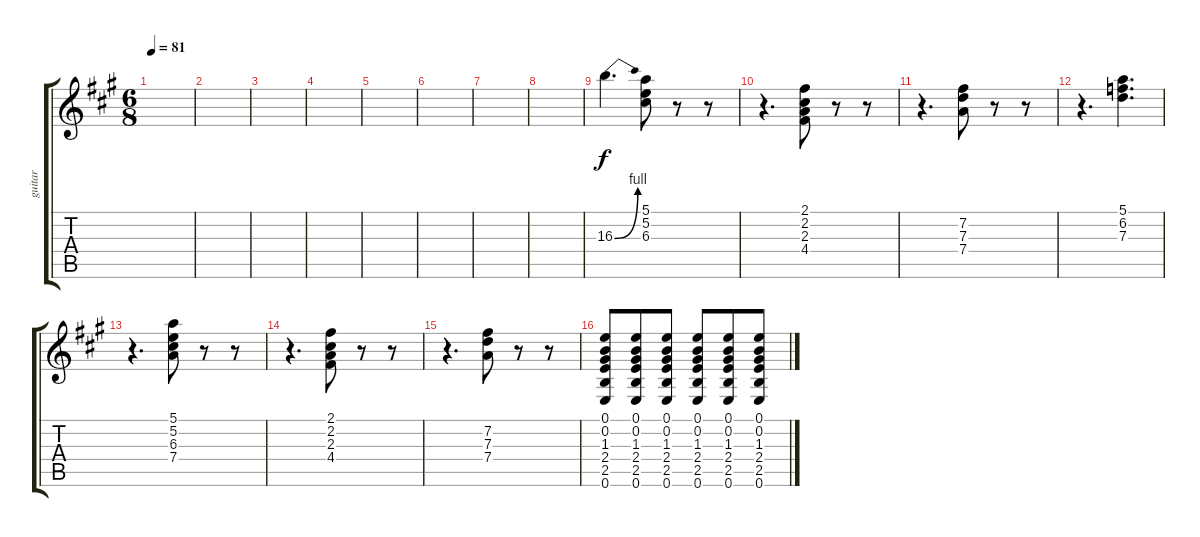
\track ("guitar" "guitar") {instrument electricguitarclean}
\staff {score tabs}
\tuning (E4 B3 G3 D3 A2 E2) {hide}
\ts (6 8)
\tempo 81
\clef g2
\ks a
|
|
|
|
|
|
|
|
16.3{be (bend 0 0 60 4)}.4{d} (5.1 5.2 6.3).8 r.8 r.8 |
r.4{d} (2.1 2.2 2.3 4.4).8 r.8 r.8 |
r.4{d} (7.2 7.3 7.4).8 r.8 r.8 |
r.4{d} (5.1 6.2 7.3).4{d} |
r.4{d} (5.1 5.2 6.3 7.4).8 r.8 r.8 |
r.4{d} (2.1 2.2 2.3 4.4).8 r.8 r.8 |
r.4{d} (7.2 7.3 7.4).8 r.8 r.8 |
(0.1 0.2 1.3 2.4 2.5 0.6).8 (0.1 0.2 1.3 2.4 2.5 0.6).8 (0.1 0.2 1.3 2.4 2.5 0.6).8 (0.1 0.2 1.3 2.4 2.5 0.6).8 (0.1 0.2 1.3 2.4 2.5 0.6).8 (0.1 0.2 1.3 2.4 2.5 0.6).8
